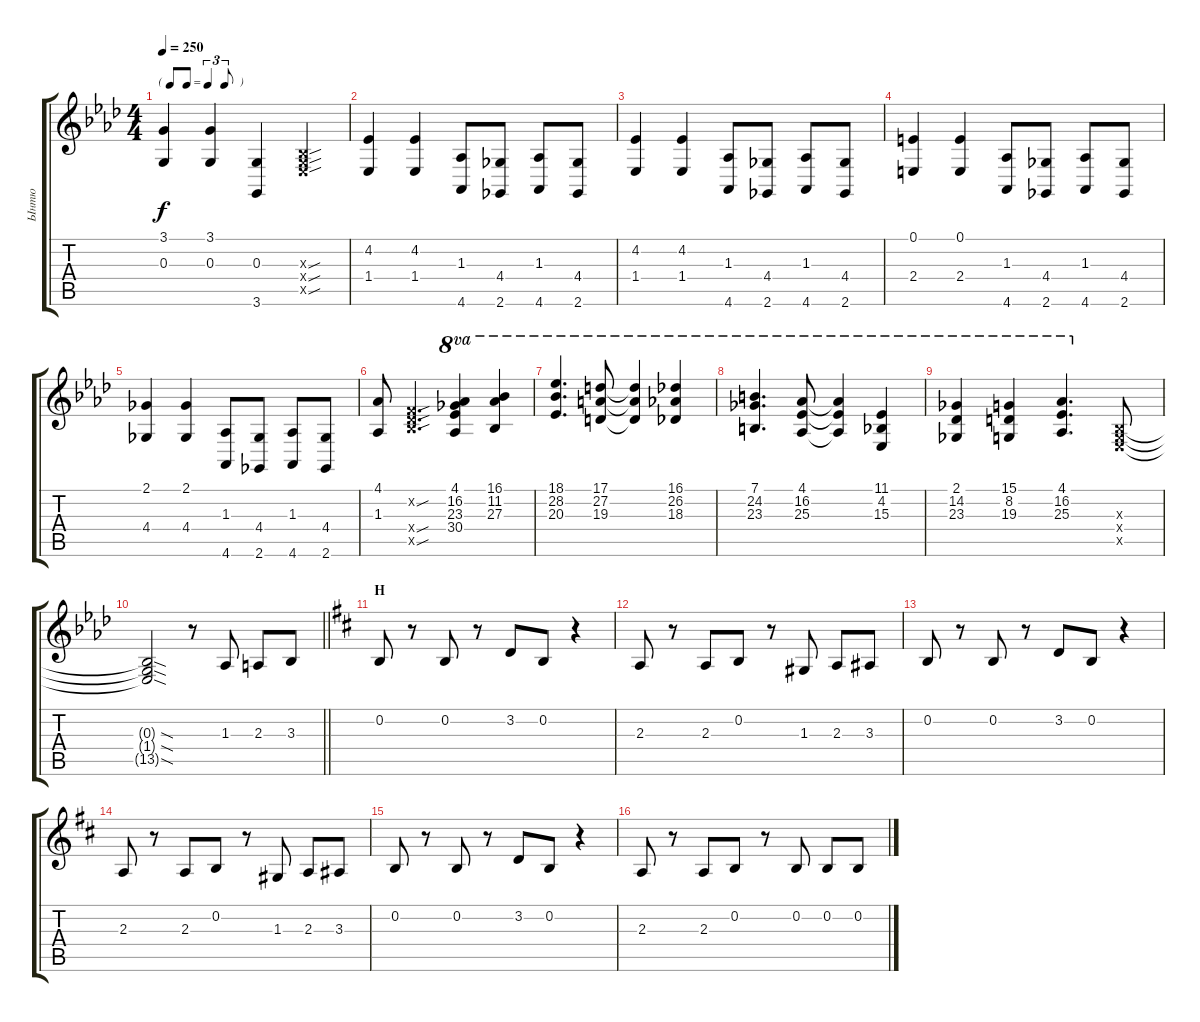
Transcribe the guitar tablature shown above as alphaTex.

\track ("Ынтю" "Ынтю") {instrument drawbarorgan}
\staff {score tabs}
\tuning (E4 B3 G3 D3 A2 E2) {hide}
\ts (4 4)
\tf triplet8th
\tempo 250
\clef g2
\ks ab
(3.1 0.3).4{dy f} (3.1 0.3).4 (0.3 3.6).4 (0.3{sou x} 1.4{sou x} 13.5{sou x}).4 |
(4.2 1.4).4 (4.2 1.4).4 (1.3 4.6).8 (4.4 2.6).8 (1.3 4.6).8 (4.4 2.6).8 |
(4.2 1.4).4 (4.2 1.4).4 (1.3 4.6).8 (4.4 2.6).8 (1.3 4.6).8 (4.4 2.6).8 |
(0.1 2.4).4 (0.1 2.4).4 (1.3 4.6).8 (4.4 2.6).8 (1.3 4.6).8 (4.4 2.6).8 |
(2.1 4.4).4 (2.1 4.4).4 (1.3 4.6).8 (4.4 2.6).8 (1.3 4.6).8 (4.4 2.6).8 |
(4.1 1.3).8 (6.2{sou x} 11.4{sou x} 13.5{sou x}).4{d} (4.1 16.2 23.3 30.4).4{ot 8va} (16.1 11.2 27.3).4{ot 8va} |
(18.1 28.2 20.3).4{d ot 8va} (17.1 27.2 19.3).8{ot 8va} (17.1{t} 27.2{t} 19.3{t}).4{ot 8va} (16.1 26.2 18.3).4{ot 8va} |
(7.1 24.2 23.3).4{d ot 8va} (4.1 16.2 25.3).8{ot 8va} (4.1{t} 16.2{t} 25.3{t}).4{ot 8va} (11.1 4.2 15.3).4{ot 8va} |
(2.1 14.2 23.3).4{ot 8va} (15.1 8.2 19.3).4{ot 8va} (4.1 16.2 25.3).4{d ot 8va} (0.3{x} 1.4{x} 13.5{x}).8 |
\barLineRight lightlight
(0.3{sod t} 1.4{sod t} 13.5{sod t}).2 r.8 1.3.8 2.3.8 3.3.8 |
\section ("" "H")
\ks d
0.2.8 r.8 0.2.8 r.8 3.2.8 0.2.8 r.4 |
2.3.8 r.8 2.3.8 0.2.8 r.8 1.3.8 2.3.8 3.3.8 |
0.2.8 r.8 0.2.8 r.8 3.2.8 0.2.8 r.4 |
2.3.8 r.8 2.3.8 0.2.8 r.8 1.3.8 2.3.8 3.3.8 |
0.2.8 r.8 0.2.8 r.8 3.2.8 0.2.8 r.4 |
2.3.8 r.8 2.3.8 0.2.8 r.8 0.2.8 0.2.8 0.2.8
